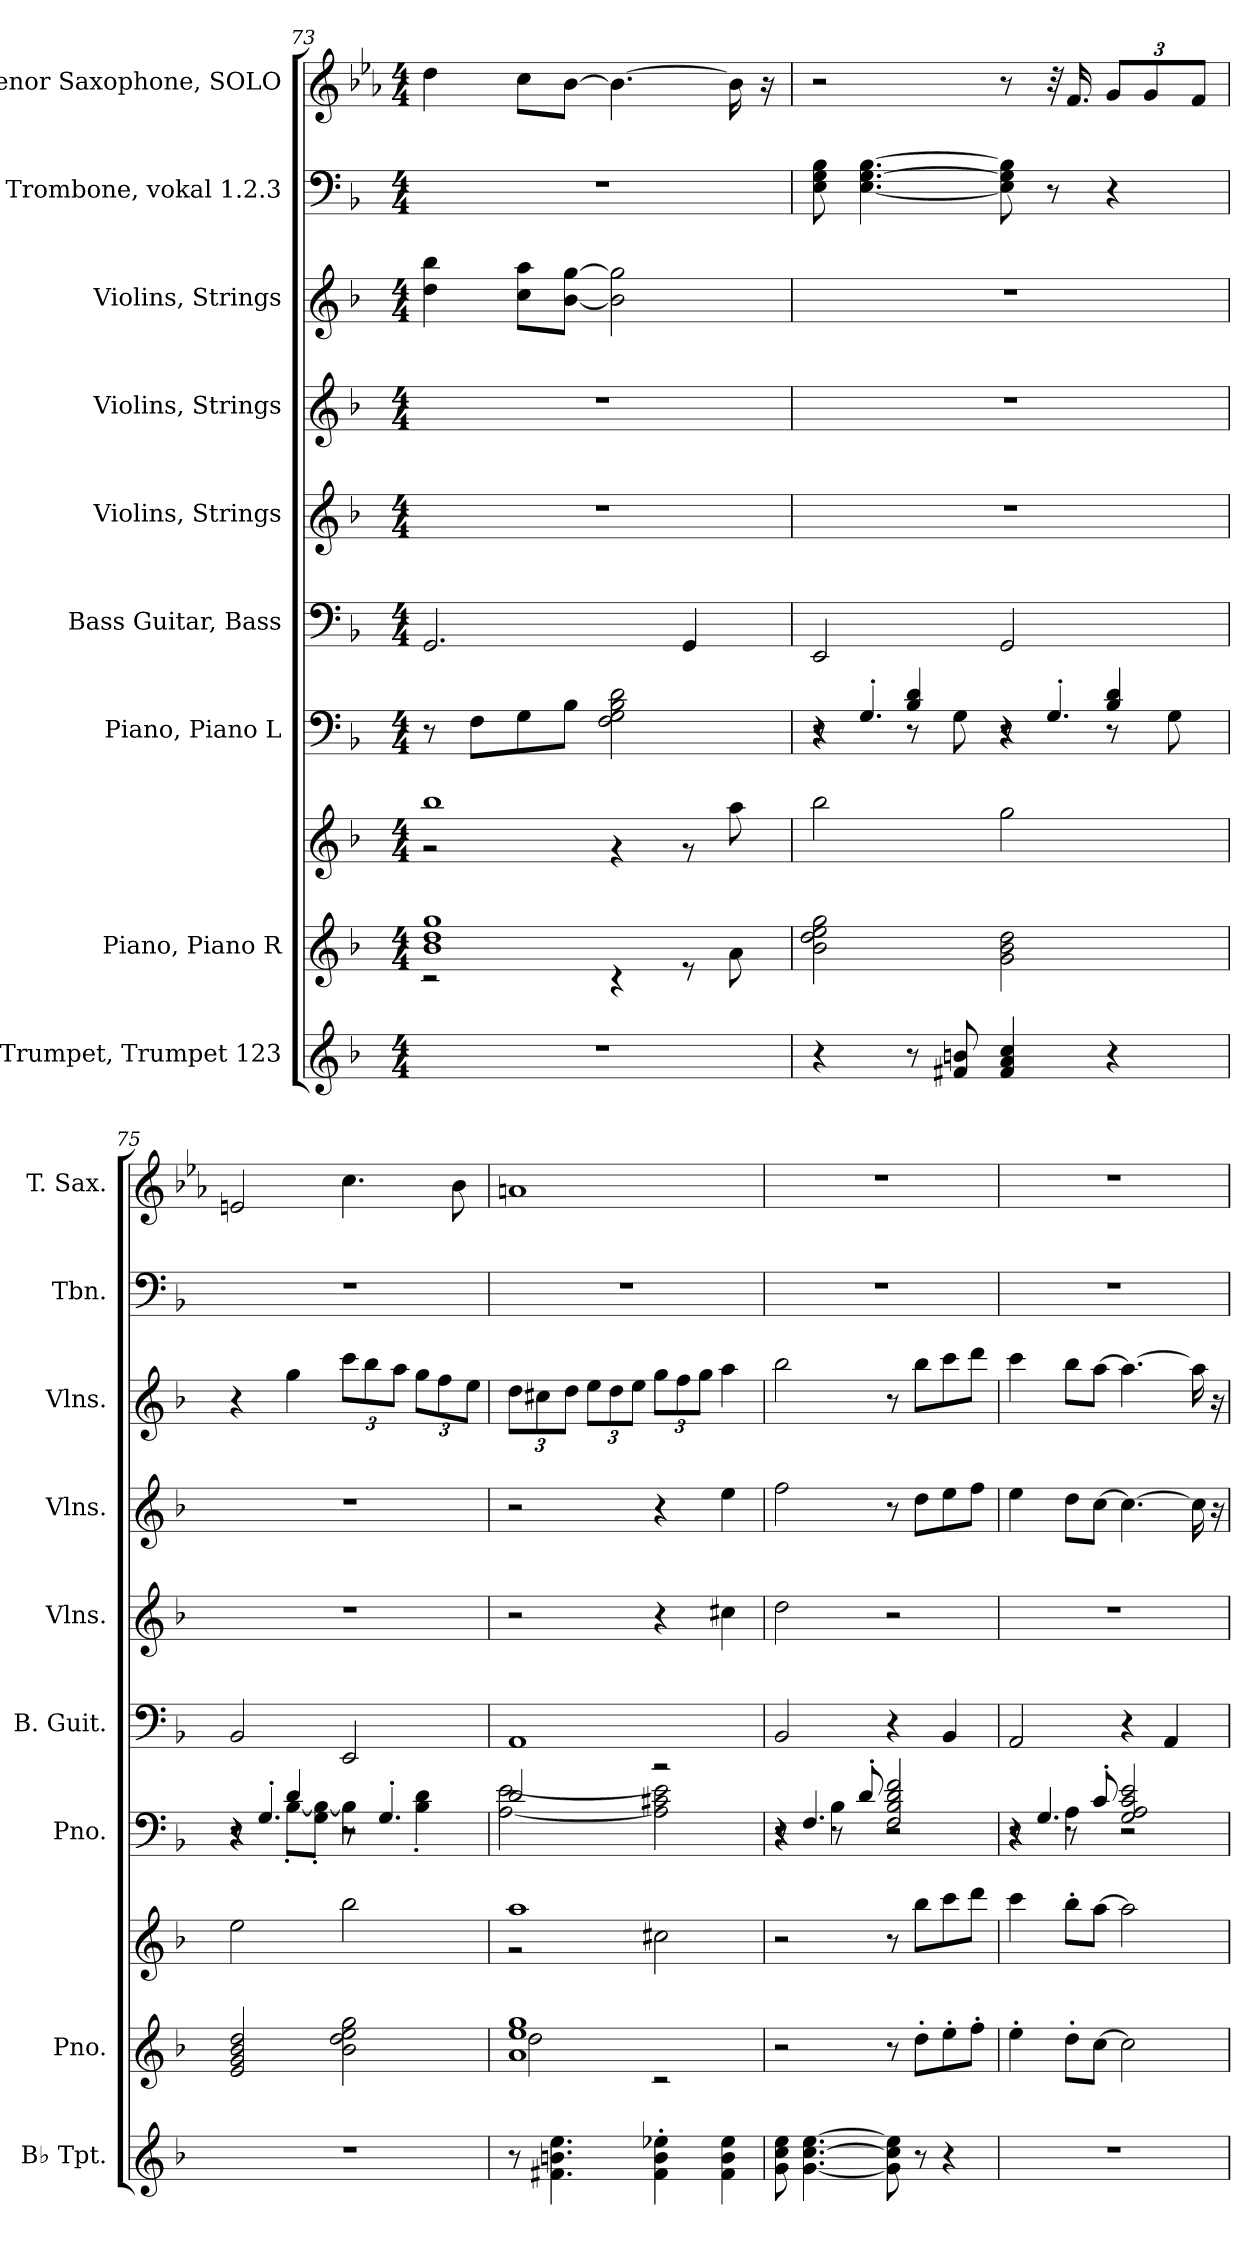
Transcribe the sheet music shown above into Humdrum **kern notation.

**kern	**kern	**kern	**kern	**kern	**kern	**kern	**kern	**kern	**kern
*part9	*part8	*part8	*part7	*part6	*part5	*part4	*part3	*part2	*part1
*staff10	*staff9	*staff8	*staff7	*staff6	*staff5	*staff4	*staff3	*staff2	*staff1
*I"B♭ Trumpet, Trumpet 123	*I"Piano, Piano R	*	*I"Piano, Piano L	*I"Bass Guitar, Bass	*I"Violins, Strings	*I"Violins, Strings	*I"Violins,  Strings	*I"Trombone, vokal 1.2.3	*I"Tenor Saxophone, SOLO
*I'B♭ Tpt.	*I'Pno.	*	*I'Pno.	*I'B. Guit.	*I'Vlns.	*I'Vlns.	*I'Vlns.	*I'Tbn.	*I'T. Sax.
*clefG2	*clefG2	*clefG2	*clefF4	*clefF4	*clefG2	*clefG2	*clefG2	*clefF4	*clefG2
*ITrd1c2	*	*	*	*ITrd7c12	*	*	*	*	*ITrd8c14
*k[b-e-a-]	*k[b-]	*k[b-]	*k[b-]	*k[b-]	*k[b-]	*k[b-]	*k[b-]	*k[b-]	*k[b-e-a-]
*M4/4	*M4/4	*M4/4	*M4/4	*M4/4	*M4/4	*M4/4	*M4/4	*M4/4	*M4/4
=73	=73	=73	=73	=73	=73	=73	=73	=73	=73
*	*^	*^	*	*	*	*	*	*	*
1r	1b- 1dd 1gg	2r	1bb-	2r	8r	2.GGG/	1r	1r	4dd\ 4bb-\	1r	4d\
.	.	.	.	.	8F\L	.	.	.	.	.	.
.	.	.	.	.	8G\	.	.	.	8cc\ 8aa\L	.	8c\L
.	.	.	.	.	8B-\J	.	.	.	[8b-\ [8gg\J	.	[8B-\J
.	.	4r	.	4r	2F\ 2G\ 2B-\ 2d\	.	.	.	2b-\] 2gg\]	.	4.B-\_
.	.	8r	.	8r	.	4GGG/	.	.	.	.	.
.	.	8a\	.	8aa\	.	.	.	.	.	.	16B-\]
.	.	.	.	.	.	.	.	.	.	.	16r
*	*v	*v	*	*	*	*	*	*	*	*	*
*	*	*v	*v	*	*	*	*	*	*	*
=74	=74	=74	=74	=74	=74	=74	=74	=74	=74
*	*	*	*^	*	*	*	*	*	*
*	*	*	*	*^	*	*	*	*	*	*
4r	2b-\ 2dd\ 2ee\ 2gg\	2bb-\	4r	4r	8r	2EEE/	1r	1r	1r	8E\ 8G\ 8B-\	2r
.	.	.	.	.	4.G'/	.	.	.	.	[4.E\ [4.G\ [4.B-\	.
8r	.	.	4B-/ 4d/	8r	.	.	.	.	.	.	.
8en/ 8an/	.	.	.	8G\	.	.	.	.	.	.	.
4e/ 4g/ 4b-/	2g\ 2b-\ 2dd\	2gg\	4r	4r	8r	2GGG/	.	.	.	8E\] 8G\] 8B-\]	8r
.	.	.	.	.	4.G'/	.	.	.	.	8r	32r
.	.	.	.	.	.	.	.	.	.	.	16.F/
*	*	*	*	*	*	*	*	*	*	*	*Xbrackettup
4r	.	.	4B-/ 4d/	8r	.	.	.	.	.	4r	12G/L
.	.	.	.	.	.	.	.	.	.	.	12G/
.	.	.	.	8G\	.	.	.	.	.	.	.
.	.	.	.	.	.	.	.	.	.	.	12F/J
!!LO:PB:g=z
=75	=75	=75	=75	=75	=75	=75	=75	=75	=75	=75	=75
1r	2e/ 2g/ 2b-/ 2dd/	2ee\	4r	4r	8r	2BBB-/	1r	1r	4r	1r	2En/
.	.	.	.	.	4.G'/	.	.	.	.	.	.
.	.	.	4d/	[8B-'\L	.	.	.	.	4gg\	.	.
.	.	.	.	8G\' 8B-\_'J	.	.	.	.	.	.	.
*	*	*	*	*	*	*	*	*	*Xbrackettup	*	*
.	2b-\ 2dd\ 2ee\ 2gg\	2bb-\	2r	4B-\]	8r	2EEE/	.	.	12ccc\L	.	4.c\
.	.	.	.	.	.	.	.	.	12bb-\	.	.
.	.	.	.	.	4.G'/	.	.	.	.	.	.
.	.	.	.	.	.	.	.	.	12aa\J	.	.
.	.	.	.	4B-\' 4d\'	.	.	.	.	12gg\L	.	.
.	.	.	.	.	.	.	.	.	12ff\	.	.
.	.	.	.	.	.	.	.	.	.	.	8B-\
.	.	.	.	.	.	.	.	.	12ee\J	.	.
*	*	*	*	*v	*v	*	*	*	*	*	*
=76	=76	=76	=76	=76	=76	=76	=76	=76	=76	=76
*	*^	*^	*	*	*	*	*	*	*	*
8r	1a 1ee 1gg	2dd\	1aa	2r	2d/	[2A\ [2e\	1AAA	2r	2r	12dd\L	1r	1An
.	.	.	.	.	.	.	.	.	.	12cc#X\	.	.
4.en\ 4.an\ 4.dd\	.	.	.	.	.	.	.	.	.	.	.	.
.	.	.	.	.	.	.	.	.	.	12dd\J	.	.
.	.	.	.	.	.	.	.	.	.	12ee\L	.	.
.	.	.	.	.	.	.	.	.	.	12dd\	.	.
.	.	.	.	.	.	.	.	.	.	12ee\J	.	.
4e\' 4a\' 4dd-X\'	.	2r	.	2cc#X\	2r	2A\] 2c#X\ 2e\]	.	4r	4r	12gg\L	.	.
.	.	.	.	.	.	.	.	.	.	12ff\	.	.
.	.	.	.	.	.	.	.	.	.	12gg\J	.	.
4e\ 4a\ 4dd-\	.	.	.	.	.	.	.	4cc#X\	4ee\	4aa\	.	.
*	*v	*v	*	*	*	*	*	*	*	*	*	*
*	*	*v	*v	*	*	*	*	*	*	*	*
=77	=77	=77	=77	=77	=77	=77	=77	=77	=77	=77
*	*	*	*	*^	*	*	*	*	*	*
8f\ 8b-\ 8dd\	2r	2r	4r	4r	8r	2BBB-/	2dd\	2ff\	2bb-\	1r	1r
[4.f\ [4.b-\ [4.dd\	.	.	.	.	4.F/	.	.	.	.	.	.
.	.	.	8r	4B-\	.	.	.	.	.	.	.
.	.	.	8d'/	.	.	.	.	.	.	.	.
8f\] 8b-\] 8dd\]	8r	8r	2F/ 2B-/ 2d/ 2f/	2r	2r	4r	2r	8r	8r	.	.
8r	8dd'\L	8bb-\L	.	.	.	.	.	8dd\L	8bb-\L	.	.
4r	8ee'\	8ccc\	.	.	.	4BBB-/	.	8ee\	8ccc\	.	.
.	8ff'\J	8ddd\J	.	.	.	.	.	8ff\J	8ddd\J	.	.
!!LO:PB:g=z
=78	=78	=78	=78	=78	=78	=78	=78	=78	=78	=78	=78
1r	4ee'\	4ccc\	4r	4r	8r	2AAA/	1r	4ee\	4ccc\	1r	1r
.	.	.	.	.	4.G/	.	.	.	.	.	.
.	8dd'\L	8bb-'\L	8r	4A\	.	.	.	8dd\L	8bb-\L	.	.
.	[8cc\J	[8aa\J	8c'/	.	.	.	.	[8cc\J	[8aa\J	.	.
.	2cc\]	2aa\]	2G/ 2A/ 2c/ 2e/	2r	2r	4r	.	4.cc\_	4.aa\_	.	.
.	.	.	.	.	.	4AAA/	.	.	.	.	.
.	.	.	.	.	.	.	.	16cc\]	16aa\]	.	.
.	.	.	.	.	.	.	.	16r	16r	.	.
*	*	*	*v	*v	*v	*	*	*	*	*	*
=	=	=	=	=	=	=	=	=	=
*-	*-	*-	*-	*-	*-	*-	*-	*-	*-
